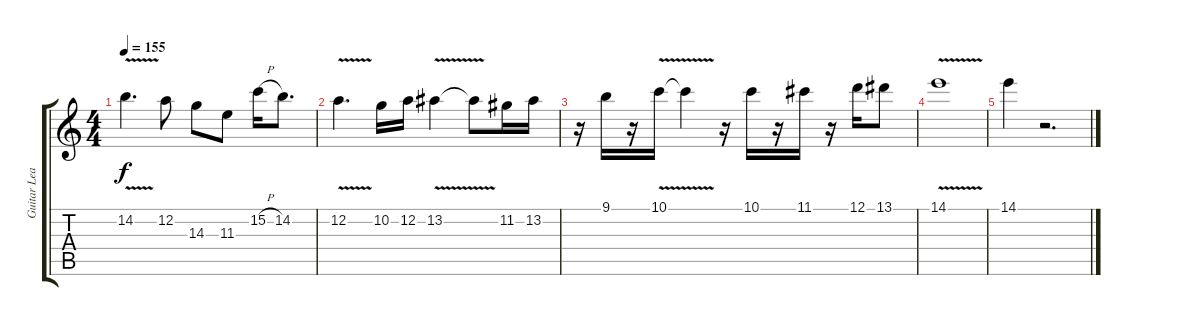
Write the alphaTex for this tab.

\track ("Guitar Lead" "Guitar Lea") {instrument distortionguitar}
\staff {score tabs}
\tuning (D4 A3 F3 C3 G2 D2) {hide}
\ts (4 4)
\tempo 155
\clef g2
\ks c
14.2{v}.4{d dy f} 12.2.8 14.3.8 11.3.8 15.2{h}.16 14.2.8{d} |
12.2{v}.4{d} 10.2.16 12.2.16 13.2{v}.4 13.2{t}.8 11.2.16 13.2.16 |
r.16 9.1.16 r.16 10.1{v}.16 10.1{t}.4 r.16 10.1.16 r.16 11.1.16 r.16 12.1.16 13.1.8 |
14.1{v}.1 |
14.1.4 r.2{d}
